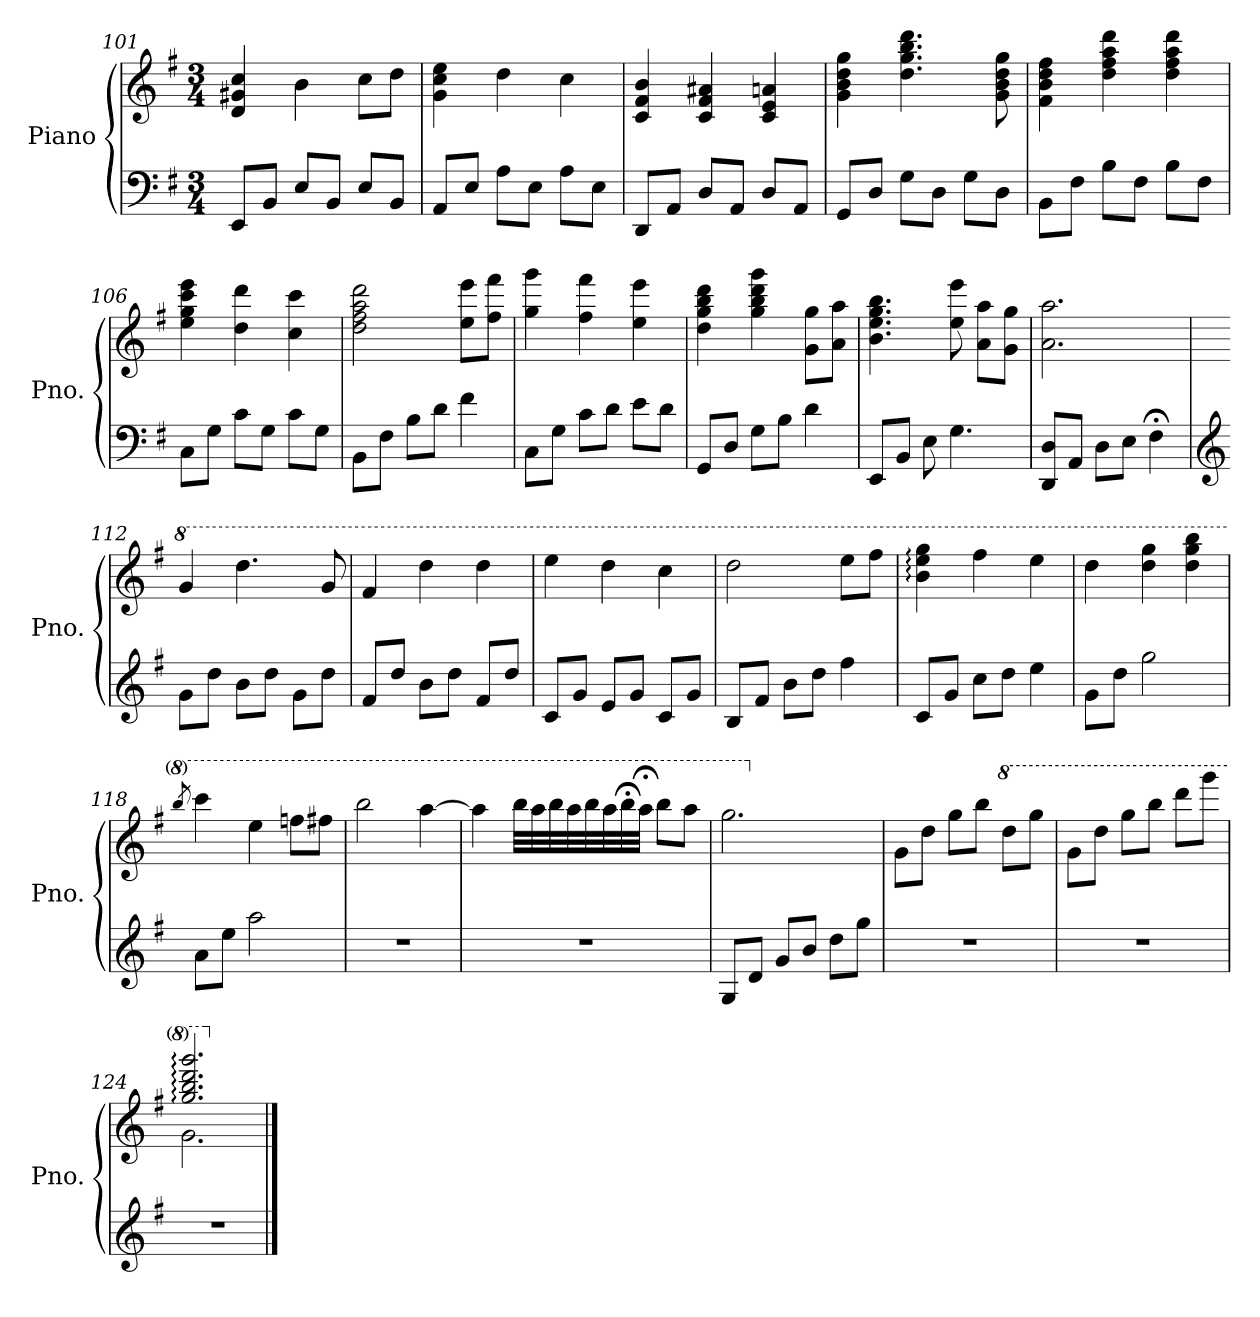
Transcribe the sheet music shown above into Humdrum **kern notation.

**kern	**kern
*part1	*part1
*staff2	*staff1
*I"Piano	*
*I'Pno.	*
!!LO:PB:g=z
*clefF4	*clefG2
*k[f#]	*k[f#]
*M3/4	*M3/4
=101	=101
8EE/L	4d/ 4g#X/ 4cc/
8BB/J	.
8E/L	4b\
8BB/J	.
8E/L	8cc\L
8BB/J	8dd\J
=102	=102
8AA/L	4g\ 4cc\ 4ee\
8E/J	.
8A\L	4dd\
8E\J	.
8A\L	4cc\
8E\J	.
=103	=103
8DD/L	4c/ 4f#/ 4b/
8AA/J	.
8D/L	4c/ 4f#/ 4a#X/
8AA/J	.
8D/L	4c/ 4e/ 4an/
8AA/J	.
=104	=104
8GG/L	4g\ 4b\ 4dd\ 4gg\
8D/J	.
8G\L	4.dd\ 4.gg\ 4.bb\ 4.ddd\
8D\J	.
8G\L	.
8D\J	8g\ 8b\ 8dd\ 8gg\
=105	=105
8BB\L	4f#\ 4b\ 4dd\ 4ff#\
8F#\J	.
8B\L	4dd\ 4ff#\ 4aa\ 4ddd\
8F#\J	.
8B\L	4dd\ 4ff#\ 4aa\ 4ddd\
8F#\J	.
=106	=106
8C\L	4ee\ 4gg\ 4ccc\ 4eee\
8G\J	.
8c\L	4dd\ 4ddd\
8G\J	.
8c\L	4cc\ 4ccc\
8G\J	.
!!LO:LB:g=z
=107	=107
8BB\L	2dd\ 2ff#\ 2aa\ 2ddd\
8F#\J	.
8B\L	.
8d\J	.
4f#\	8ee\ 8eee\L
.	8ff#\ 8fff#\J
=108	=108
8C\L	4gg\ 4ggg\
8G\J	.
8c\L	4ff#\ 4fff#\
8d\J	.
8e\L	4ee\ 4eee\
8d\J	.
=109	=109
8GG/L	4dd\ 4gg\ 4bb\ 4ddd\
8D/J	.
8G\L	4gg\ 4bb\ 4ddd\ 4ggg\
8B\J	.
4d\	8g\ 8gg\L
.	8a\ 8aa\J
=110	=110
8EE/L	4.b\ 4.ee\ 4.gg\ 4.bb\
8BB/J	.
8E\	.
4.G\	8ee\ 8eee\
.	8a\ 8aa\L
.	8g\ 8gg\J
=111	=111
8DD/ 8D/L	2.a\ 2.aa\
8AA/J	.
8D\L	.
8E\J	.
4F#;<\	.
=112	=112
*clefG2	*
*	*8va
8g\L	4gg/
8dd\J	.
8b\L	4.ddd\
8dd\J	.
8g\L	.
8dd\J	8gg/
!!LO:LB:g=z
=113	=113
8f#/L	4ff#/
8dd/J	.
8b\L	4ddd\
8dd\J	.
8f#/L	4ddd\
8dd/J	.
=114	=114
8c/L	4eee\
8g/J	.
8e/L	4ddd\
8g/J	.
8c/L	4ccc\
8g/J	.
=115	=115
8B/L	2ddd\
8f#/J	.
8b\L	.
8dd\J	.
4ff#\	8eee\L
.	8fff#\J
=116	=116
8c/L	4bb\: 4eee\: 4ggg\:
8g/J	.
8cc\L	4fff#\
8dd\J	.
4ee\	4eee\
=117	=117
8g\L	4ddd\
8dd\J	.
2gg\	4ddd\ 4ggg\
.	4ddd\ 4ggg\ 4bbb\
=118	=118
.	8qbbb/
8a\L	4cccc\
8ee\J	.
2aa\	4eee\
.	8fffn\L
.	8fff#X\J
=119	=119
2.r	2bbb\
.	[4aaa\
!!LO:LB:g=z
=120	=120
2.r	4aaa\]
.	32bbb\LLL
.	32aaa\
.	32bbb\
.	32aaa\
.	32bbb\
.	32aaa\
.	32bbb;<\
.	32aaa;<\JJJ
.	8bbb\L
.	8aaa\J
=121	=121
8G/L	2.ggg\
8d/J	.
8g/L	.
8b/J	.
8dd\L	.
8gg\J	.
=122	=122
*	*X8va
2.r	8g\L
.	8dd\J
.	8gg\L
.	8bb\J
*	*8va
.	8ddd\L
.	8ggg\J
=123	=123
2.r	8gg\L
.	8ddd\J
.	8ggg\L
.	8bbb\J
.	8dddd\L
.	8gggg\J
=124	=124
*	*^
2.r	2.ggg/: 2.bbb/: 2.dddd/: 2.gggg/:	2.gg\
*	*X8va	*
*	*v	*v
==	==
*-	*-
